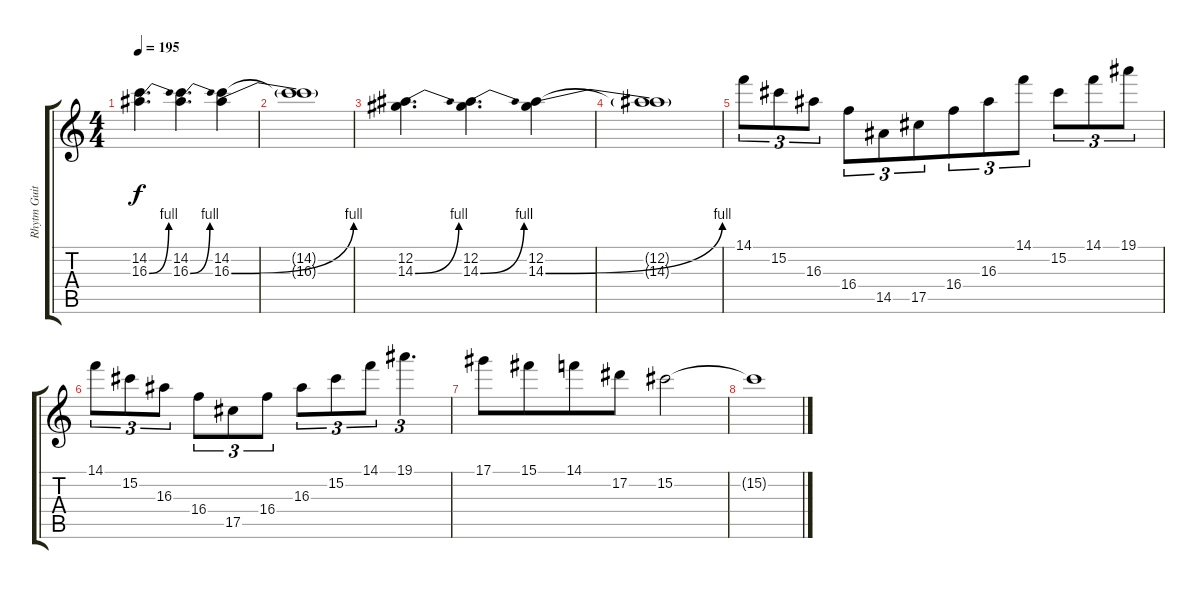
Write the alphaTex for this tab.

\track ("Rhytm Guitar" "Rhytm Guit") {instrument distortionguitar}
\staff {score tabs}
\tuning (Eb4 Bb3 Gb3 Db3 Ab2 Db2) {hide}
\ts (4 4)
\tempo 195
\clef g2
\ks c
(14.2 16.3{be (bend 0 0 60 4)}).4{d dy f beam merge} (14.2 16.3{be (bend 0 0 60 4)}).4{d beam merge} (14.2 16.3{be (bend 0 0 60 4)}).4 |
(14.2{t} 16.3{t}).1 |
(12.2 14.3{be (bend 0 0 60 4)}).4{d beam merge} (12.2 14.3{be (bend 0 0 60 4)}).4{d beam merge} (12.2 14.3{be (bend 0 0 60 4)}).4 |
(12.2{t} 14.3{t}).1 |
14.1.8{tu (3 2)} 15.2.8{tu (3 2) beam merge} 16.3.8{tu (3 2)} 16.4.8{tu (3 2)} 14.5.8{tu (3 2) beam merge} 17.5.8{tu (3 2) beam merge} 16.4.8{tu (3 2)} 16.3.8{tu (3 2)} 14.1.8{tu (3 2)} 15.2.8{tu (3 2) beam merge} 14.1.8{tu (3 2)} 19.1.8{tu (3 2)} |
14.1.8{tu (3 2)} 15.2.8{tu (3 2)} 16.3.8{tu (3 2)} 16.4.8{tu (3 2) beam merge} 17.5.8{tu (3 2) beam merge} 16.4.8{tu (3 2)} 16.3.8{tu (3 2)} 15.2.8{tu (3 2) beam merge} 14.1.8{tu (3 2)} 19.1.4{d tu (3 2)} |
17.1.8 15.1.8{beam merge} 14.1.8 17.2.8 15.2.2 |
15.2{t}.1
